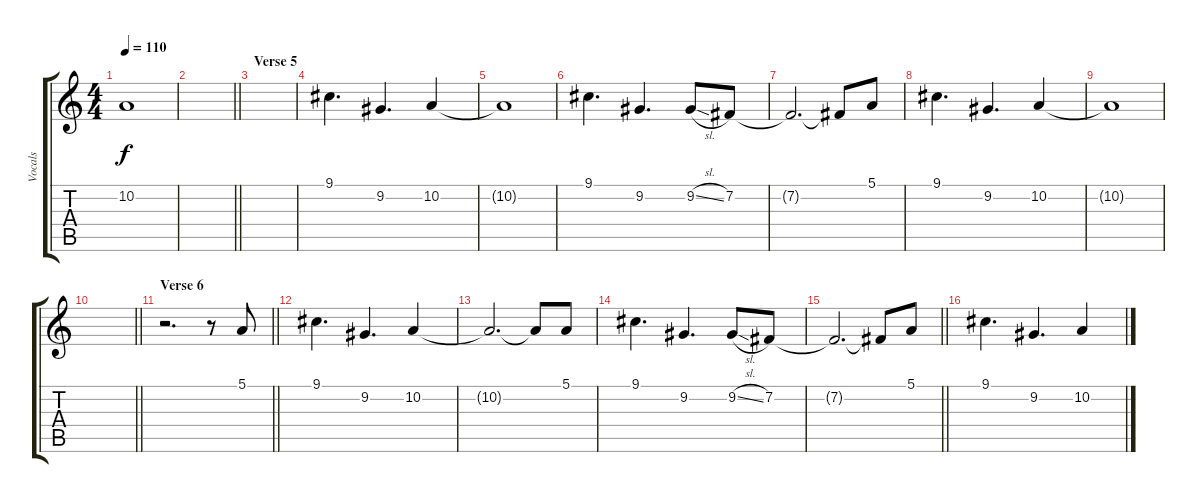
\track ("Vocals" "Vocals") {instrument flute}
\staff {score tabs}
\tuning (E4 B3 G3 D3 A2 E2) {hide}
\ts (4 4)
\tempo 110
\clef g2
\ks c
10.2{t}.1{dy f} |
\barLineRight lightlight
|
\section ("" "Verse 5")
|
9.1.4{d} 9.2.4{d} 10.2.4 |
10.2{t}.1 |
9.1.4{d} 9.2.4{d} 9.2{sl}.8 7.2.8 |
7.2{t}.2{d} 7.2{t}.8 5.1.8 |
9.1.4{d} 9.2.4{d} 10.2.4 |
10.2{t}.1 |
\barLineRight lightlight
|
\section ("" "Verse 6")
\barLineRight lightlight
r.2{d} r.8 5.1.8 |
9.1.4{d} 9.2.4{d} 10.2.4 |
10.2{t}.2{d} 10.2{t}.8 5.1.8 |
9.1.4{d} 9.2.4{d} 9.2{sl}.8 7.2.8 |
\barLineRight lightlight
7.2{t}.2{d} 7.2{t}.8 5.1.8 |
9.1.4{d} 9.2.4{d} 10.2.4
